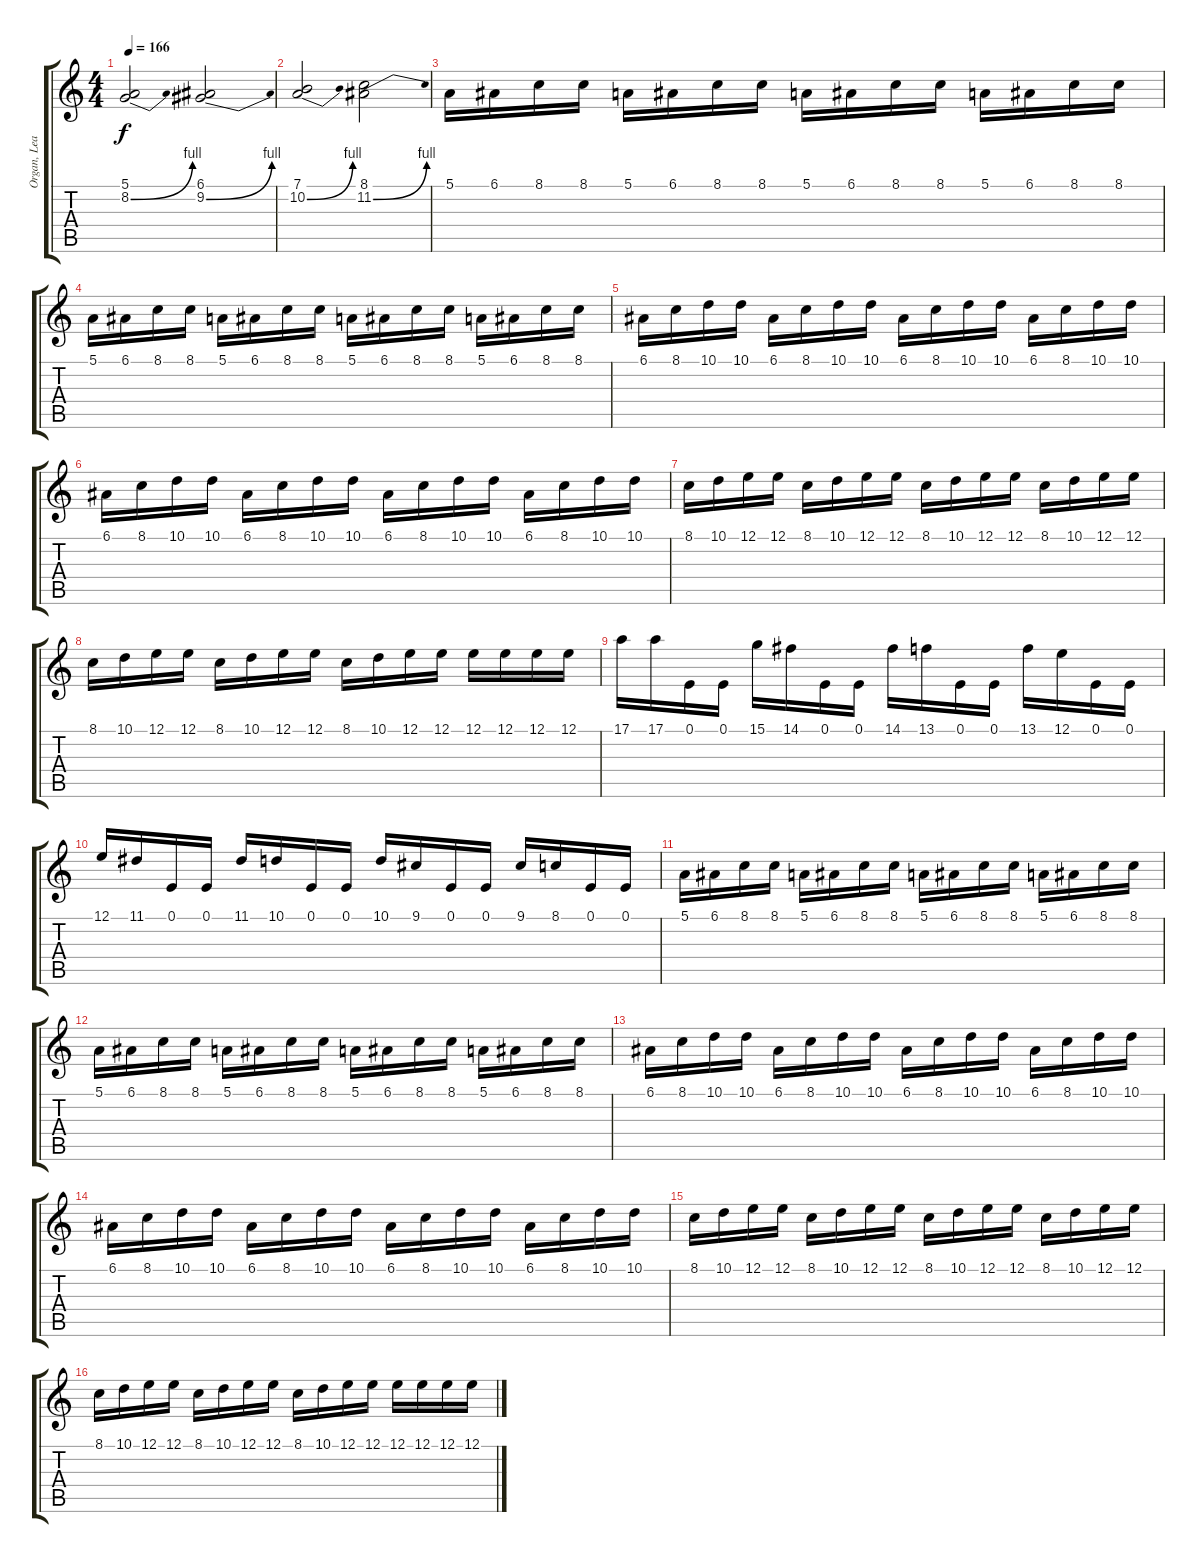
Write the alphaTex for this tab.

\track ("Organ, Lead Guitar - Lord, Blackmore" "Organ, Lea") {instrument rockorgan}
\staff {score tabs}
\tuning (E4 B3 G3 D3 A2 E2) {hide}
\ts (4 4)
\tempo 166
\clef g2
\ks c
(5.1 8.2{be (bend 0 0 60 4)}).2{dy f} (6.1 9.2{be (bend 0 0 60 4)}).2 |
(7.1 10.2{be (bend 0 0 60 4)}).2 (8.1 11.2{be (bend 0 0 60 4)}).2 |
5.1.16 6.1.16 8.1.16 8.1.16 5.1.16 6.1.16 8.1.16 8.1.16 5.1.16 6.1.16 8.1.16 8.1.16 5.1.16 6.1.16 8.1.16 8.1.16 |
5.1.16 6.1.16 8.1.16 8.1.16 5.1.16 6.1.16 8.1.16 8.1.16 5.1.16 6.1.16 8.1.16 8.1.16 5.1.16 6.1.16 8.1.16 8.1.16 |
6.1.16 8.1.16 10.1.16 10.1.16 6.1.16 8.1.16 10.1.16 10.1.16 6.1.16 8.1.16 10.1.16 10.1.16 6.1.16 8.1.16 10.1.16 10.1.16 |
6.1.16 8.1.16 10.1.16 10.1.16 6.1.16 8.1.16 10.1.16 10.1.16 6.1.16 8.1.16 10.1.16 10.1.16 6.1.16 8.1.16 10.1.16 10.1.16 |
8.1.16 10.1.16 12.1.16 12.1.16 8.1.16 10.1.16 12.1.16 12.1.16 8.1.16 10.1.16 12.1.16 12.1.16 8.1.16 10.1.16 12.1.16 12.1.16 |
8.1.16 10.1.16 12.1.16 12.1.16 8.1.16 10.1.16 12.1.16 12.1.16 8.1.16 10.1.16 12.1.16 12.1.16 12.1.16 12.1.16 12.1.16 12.1.16 |
17.1.16 17.1.16 0.1.16 0.1.16 15.1.16 14.1.16 0.1.16 0.1.16 14.1.16 13.1.16 0.1.16 0.1.16 13.1.16 12.1.16 0.1.16 0.1.16 |
12.1.16 11.1.16 0.1.16 0.1.16 11.1.16 10.1.16 0.1.16 0.1.16 10.1.16 9.1.16 0.1.16 0.1.16 9.1.16 8.1.16 0.1.16 0.1.16 |
5.1.16 6.1.16 8.1.16 8.1.16 5.1.16 6.1.16 8.1.16 8.1.16 5.1.16 6.1.16 8.1.16 8.1.16 5.1.16 6.1.16 8.1.16 8.1.16 |
5.1.16 6.1.16 8.1.16 8.1.16 5.1.16 6.1.16 8.1.16 8.1.16 5.1.16 6.1.16 8.1.16 8.1.16 5.1.16 6.1.16 8.1.16 8.1.16 |
6.1.16 8.1.16 10.1.16 10.1.16 6.1.16 8.1.16 10.1.16 10.1.16 6.1.16 8.1.16 10.1.16 10.1.16 6.1.16 8.1.16 10.1.16 10.1.16 |
6.1.16 8.1.16 10.1.16 10.1.16 6.1.16 8.1.16 10.1.16 10.1.16 6.1.16 8.1.16 10.1.16 10.1.16 6.1.16 8.1.16 10.1.16 10.1.16 |
8.1.16 10.1.16 12.1.16 12.1.16 8.1.16 10.1.16 12.1.16 12.1.16 8.1.16 10.1.16 12.1.16 12.1.16 8.1.16 10.1.16 12.1.16 12.1.16 |
8.1.16 10.1.16 12.1.16 12.1.16 8.1.16 10.1.16 12.1.16 12.1.16 8.1.16 10.1.16 12.1.16 12.1.16 12.1.16 12.1.16 12.1.16 12.1.16
